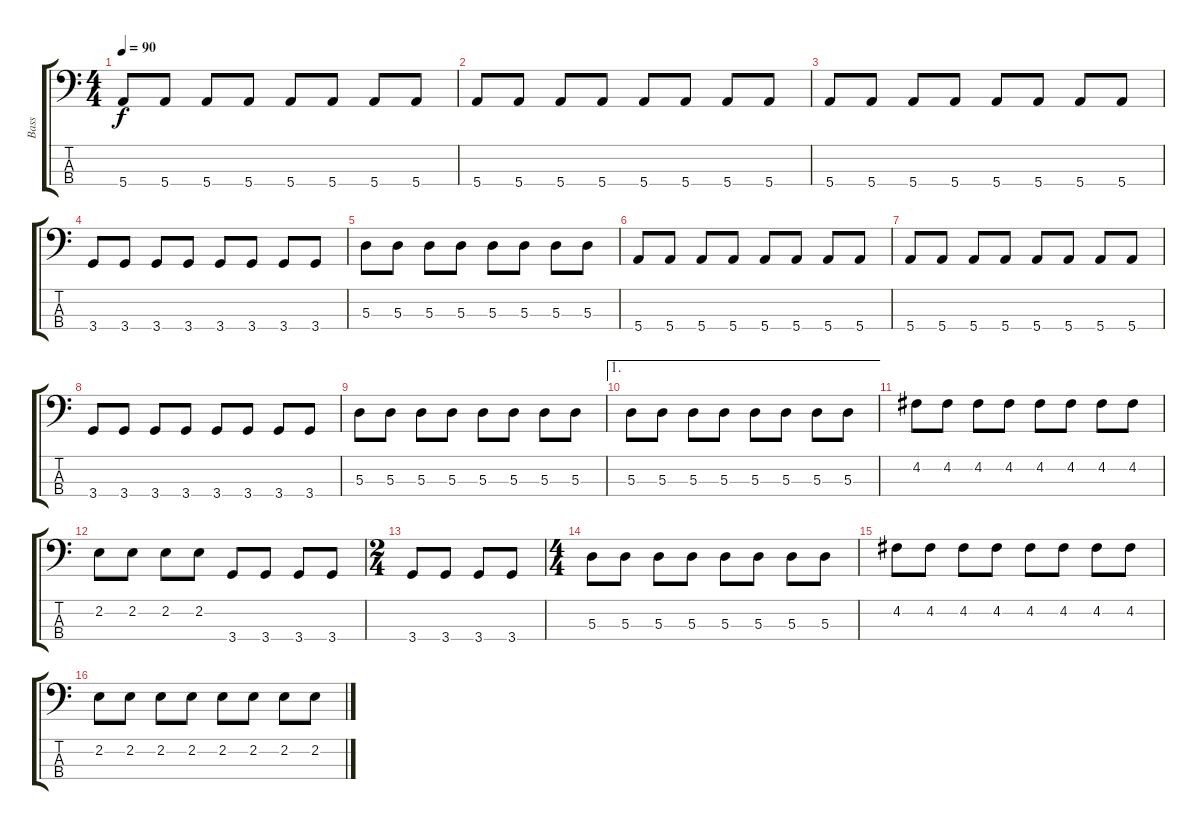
\track ("Bass" "Bass") {instrument electricbassfinger}
\staff {score tabs}
\tuning (G2 D2 A1 E1) {hide}
\ts (4 4)
\tempo 90
\clef f4
\ks c
5.4.8{dy f} 5.4.8 5.4.8 5.4.8 5.4.8 5.4.8 5.4.8 5.4.8 |
5.4.8 5.4.8 5.4.8 5.4.8 5.4.8 5.4.8 5.4.8 5.4.8 |
5.4.8 5.4.8 5.4.8 5.4.8 5.4.8 5.4.8 5.4.8 5.4.8 |
3.4.8 3.4.8 3.4.8 3.4.8 3.4.8 3.4.8 3.4.8 3.4.8 |
5.3.8 5.3.8 5.3.8 5.3.8 5.3.8 5.3.8 5.3.8 5.3.8 |
5.4.8 5.4.8 5.4.8 5.4.8 5.4.8 5.4.8 5.4.8 5.4.8 |
5.4.8 5.4.8 5.4.8 5.4.8 5.4.8 5.4.8 5.4.8 5.4.8 |
3.4.8 3.4.8 3.4.8 3.4.8 3.4.8 3.4.8 3.4.8 3.4.8 |
5.3.8 5.3.8 5.3.8 5.3.8 5.3.8 5.3.8 5.3.8 5.3.8 |
\ae 1
5.3.8 5.3.8 5.3.8 5.3.8 5.3.8 5.3.8 5.3.8 5.3.8 |
4.2.8 4.2.8 4.2.8 4.2.8 4.2.8 4.2.8 4.2.8 4.2.8 |
2.2.8 2.2.8 2.2.8 2.2.8 3.4.8 3.4.8 3.4.8 3.4.8 |
\ts (2 4)
3.4.8 3.4.8 3.4.8 3.4.8 |
\ts (4 4)
5.3.8 5.3.8 5.3.8 5.3.8 5.3.8 5.3.8 5.3.8 5.3.8 |
4.2.8 4.2.8 4.2.8 4.2.8 4.2.8 4.2.8 4.2.8 4.2.8 |
2.2.8 2.2.8 2.2.8 2.2.8 2.2.8 2.2.8 2.2.8 2.2.8
